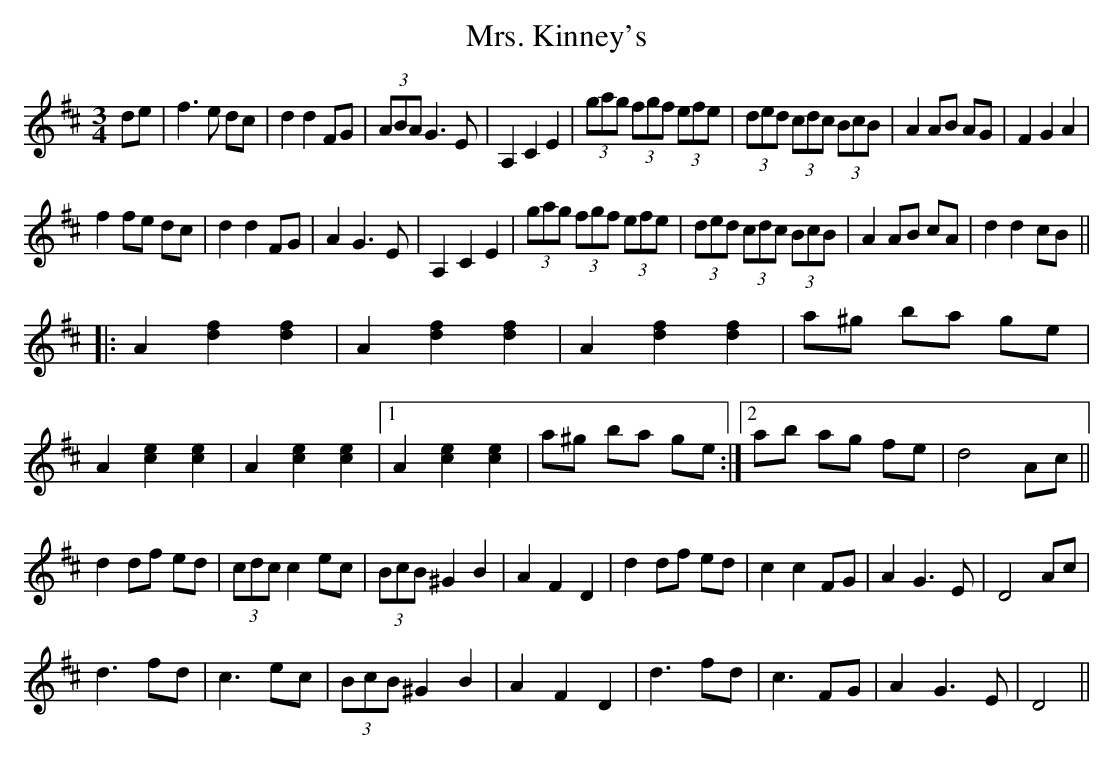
X:1
T: Mrs. Kinney's
M: 3/4
L: 1/8
K: Dmaj
de|f3 e dc|d2 d2 FG|(3ABA G3 E|A,2 C2 E2|(3gag (3fgf (3efe|(3ded (3cdc (3BcB|A2 AB AG|F2 G2 A2|
f2 fe dc|d2 d2 FG|A2 G3 E|A,2 C2 E2|(3gag (3fgf (3efe|(3ded (3cdc (3BcB|A2 AB cA|d2 d2 cB||
|:A2 [d2f2] [d2f2]|A2 [d2f2] [d2f2]|A2 [d2f2] [d2f2]|a^g ba ge|
A2 [c2e2] [c2e2]|A2 [c2e2] [c2e2]|1 A2 [c2e2] [c2e2]|a^g ba ge:|2 ab ag fe|d4Ac||
d2 df ed|(3cdc c2 ec|(3BcB ^G2 B2|A2 F2 D2|d2 df ed|c2 c2 FG|A2 G3 E|D4 Ac|
d3 fd|c3 ec|(3BcB ^G2 B2|A2 F2 D2|d3 fd|c3 FG|A2 G3 E|D4||
